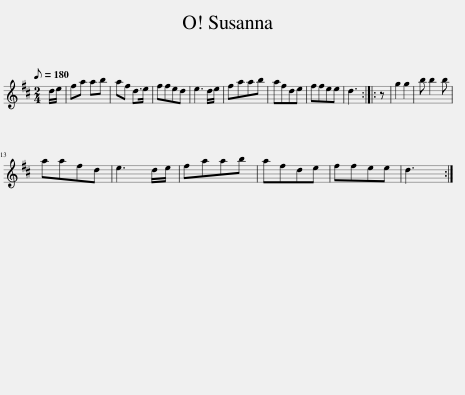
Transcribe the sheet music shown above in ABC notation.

X:1
L:1/8
Q:1/8=180
M:2/4
I:linebreak $
K:none
V:1 treble transpose="8 "
V:1
[K:D] d/e/ | fa ab | af d>e | ffed | e3 d/e/ | %5
 faab | afde | ffee | d3 :: z | %10
 g2 g2 | b b2 b |$ aafd | e3 d/e/ | faab | %15
 afde | ffee | d3 :| %18
